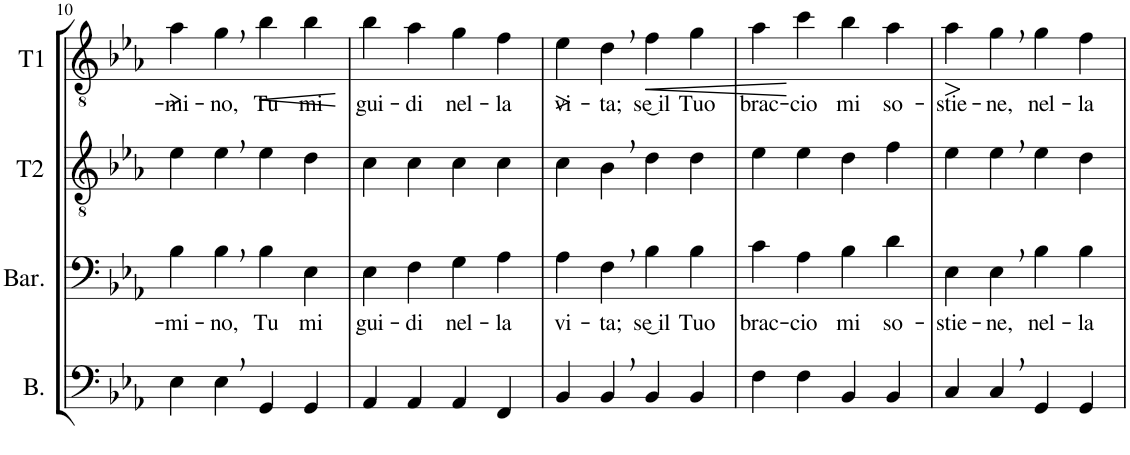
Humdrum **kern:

**kern	**kern	**text	**kern	**kern	**text	**dynam
*part4	*part3	*part3	*part2	*part1	*part1	*part1
*staff4	*staff3	*staff3	*staff2	*staff1	*staff1	*staff1
*I"Basso	*I"Baritono	*	*I"Tenore II	*I"Tenore I	*	*
*I'B.	*I'Bar.	*	*I'T2	*I'T1	*	*
!!LO:PB:g=z
*clefF4	*clefF4	*	*clefGv2	*clefGv2	*	*
*k[b-e-a-]	*k[b-e-a-]	*	*k[b-e-a-]	*k[b-e-a-]	*	*
*M4/4	*M4/4	*	*M4/4	*M4/4	*	*
*met(c)	*met(c)	*	*met(c)	*met(c)	*	*
=10	=10	=10	=10	=10	=10	=10
!	!	!LO:LY:b	!	!	!LO:LY:b	!LO:HP:b
4E-\	4B-\	-mi-	4e-\	4a-\	-mi-	>
!	!	!LO:LY:b	!	!	!LO:LY:b	!
4E-,\	4B-,\	-no,	4e-,\	4g,\	-no,	]
!	!	!LO:LY:b	!	!	!LO:LY:b	!LO:HP:b
4GG/	4B-\	Tu	4e-\	4b-\	Tu	<
!	!	!LO:LY:b	!	!	!LO:LY:b	!
4GG/	4E-\	mi	4d\	4b-\	mi	[
=11	=11	=11	=11	=11	=11	=11
!	!	!LO:LY:b	!	!	!LO:LY:b	!
4AA-/	4E-\	gui-	4c\	4b-\	gui-	.
!	!	!LO:LY:b	!	!	!LO:LY:b	!
4AA-/	4F\	-di	4c\	4a-\	-di	.
!	!	!LO:LY:b	!	!	!LO:LY:b	!
4AA-/	4G\	nel-	4c\	4g\	nel-	.
!	!	!LO:LY:b	!	!	!LO:LY:b	!
4FF/	4A-\	-la	4c\	4f\	-la	.
=12	=12	=12	=12	=12	=12	=12
!	!	!LO:LY:b	!	!	!LO:LY:b	!LO:HP:b
4BB-/	4A-\	vi-	4c\	4e-\	vi-	>
!	!	!LO:LY:b	!	!	!LO:LY:b	!
4BB-,/	4F,\	-ta;	4B-,\	4d,\	-ta;	]
!	!	!LO:LY:b	!	!	!LO:LY:b	!LO:HP:b
4BB-/	4B-\	se͜ il	4d\	4f\	se͜ il	<
!	!	!LO:LY:b	!	!	!LO:LY:b	!
4BB-/	4B-\	Tuo	4d\	4g\	Tuo	.
=13	=13	=13	=13	=13	=13	=13
!	!	!LO:LY:b	!	!	!LO:LY:b	!
4F\	4c\	brac-	4e-\	4a-\	brac-	.
!	!	!LO:LY:b	!	!	!LO:LY:b	!
4F\	4A-\	-cio	4e-\	4cc\	-cio	[
!	!	!LO:LY:b	!	!	!LO:LY:b	!
4BB-/	4B-\	mi	4d\	4b-\	mi	.
!	!	!LO:LY:b	!	!	!LO:LY:b	!
4BB-/	4d\	so-	4f\	4a-\	so-	.
=14	=14	=14	=14	=14	=14	=14
!	!	!LO:LY:b	!	!	!LO:LY:b	!LO:HP:b
4C/	4E-\	-stie-	4e-\	4a-\	-stie-	>
!	!	!LO:LY:b	!	!	!LO:LY:b	!
4C,/	4E-,\	-ne,	4e-,\	4g,\	-ne,	]
!	!	!LO:LY:b	!	!	!LO:LY:b	!
4GG/	4B-\	nel-	4e-\	4g\	nel-	.
!	!	!LO:LY:b	!	!	!LO:LY:b	!
4GG/	4B-\	-la	4d\	4f\	-la	.
=	=	=	=	=	=	=
*-	*-	*-	*-	*-	*-	*-
